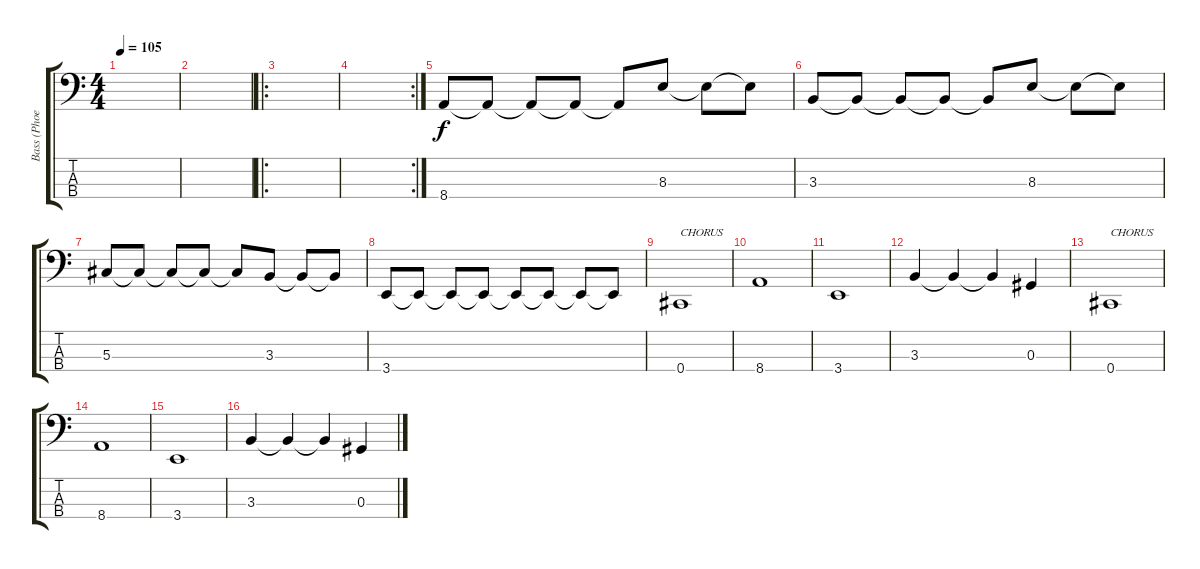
\track ("Bass (Phoenix)" "Bass (Phoe") {instrument electricbassfinger}
\staff {score tabs}
\tuning (Gb2 Db2 Ab1 Db1) {hide}
\ts (4 4)
\tempo 105
\clef f4
\ks c
|
|
\ro
|
\rc 2
|
8.4.8 8.4{t}.8 8.4{t}.8 8.4{t}.8 8.4{t}.8 8.3.8 8.3{t}.8 8.3{t}.8 |
3.3.8 3.3{t}.8 3.3{t}.8 3.3{t}.8 3.3{t}.8 8.3.8 8.3{t}.8 8.3{t}.8 |
5.3.8 5.3{t}.8 5.3{t}.8 5.3{t}.8 5.3{t}.8 3.3.8 3.3{t}.8 3.3{t}.8 |
3.4.8 3.4{t}.8 3.4{t}.8 3.4{t}.8 3.4{t}.8 3.4{t}.8 3.4{t}.8 3.4{t}.8 |
0.4.1{txt "CHORUS"} |
8.4.1 |
3.4.1 |
3.3.4 3.3{t}.4 3.3{t}.4 0.3.4 |
0.4.1{txt "CHORUS"} |
8.4.1 |
3.4.1 |
3.3.4 3.3{t}.4 3.3{t}.4 0.3.4
